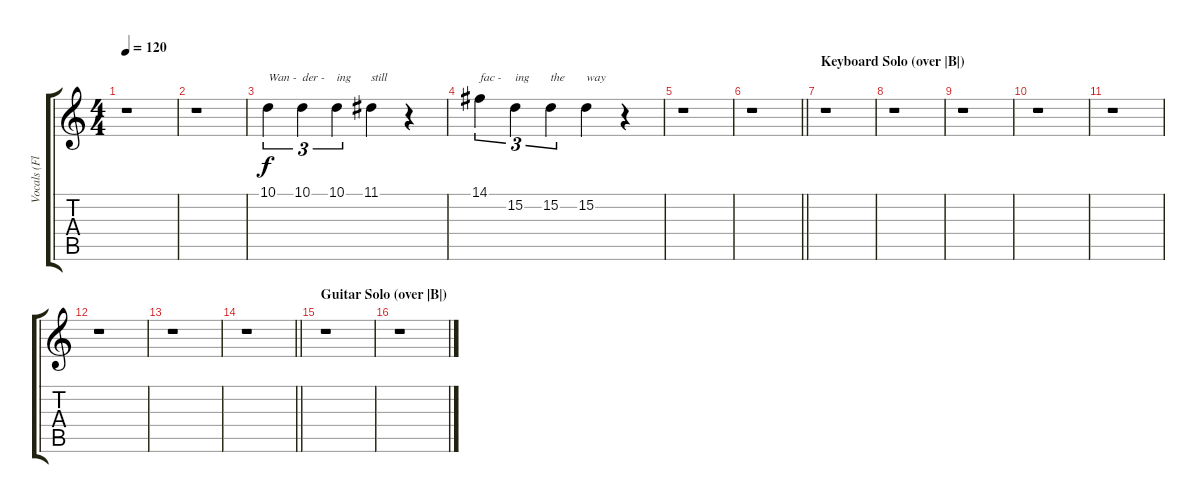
\track ("Vocals (Floor)" "Vocals (Fl") {instrument clarinet}
\staff {score tabs}
\tuning (E4 B3 G3 D3 A2 E2) {hide}
\ts (4 4)
\tempo 120
\clef g2
\ks c
r.1{dy f} |
r.1 |
10.1.4{tu (3 2) txt "Wan -"} 10.1.4{tu (3 2) txt "der -"} 10.1.4{tu (3 2) txt "ing"} 11.1.4{txt "still"} r.4 |
14.1.4{tu (3 2) txt "fac -"} 15.2.4{tu (3 2) txt "ing"} 15.2.4{tu (3 2) txt "the"} 15.2.4{txt "way"} r.4 |
r.1 |
\barLineRight lightlight
r.1 |
\section ("" "Keyboard Solo (over |B|)")
r.1 |
r.1 |
r.1 |
r.1 |
r.1 |
r.1 |
r.1 |
\barLineRight lightlight
r.1 |
\section ("" "Guitar Solo (over |B|)")
r.1 |
r.1
